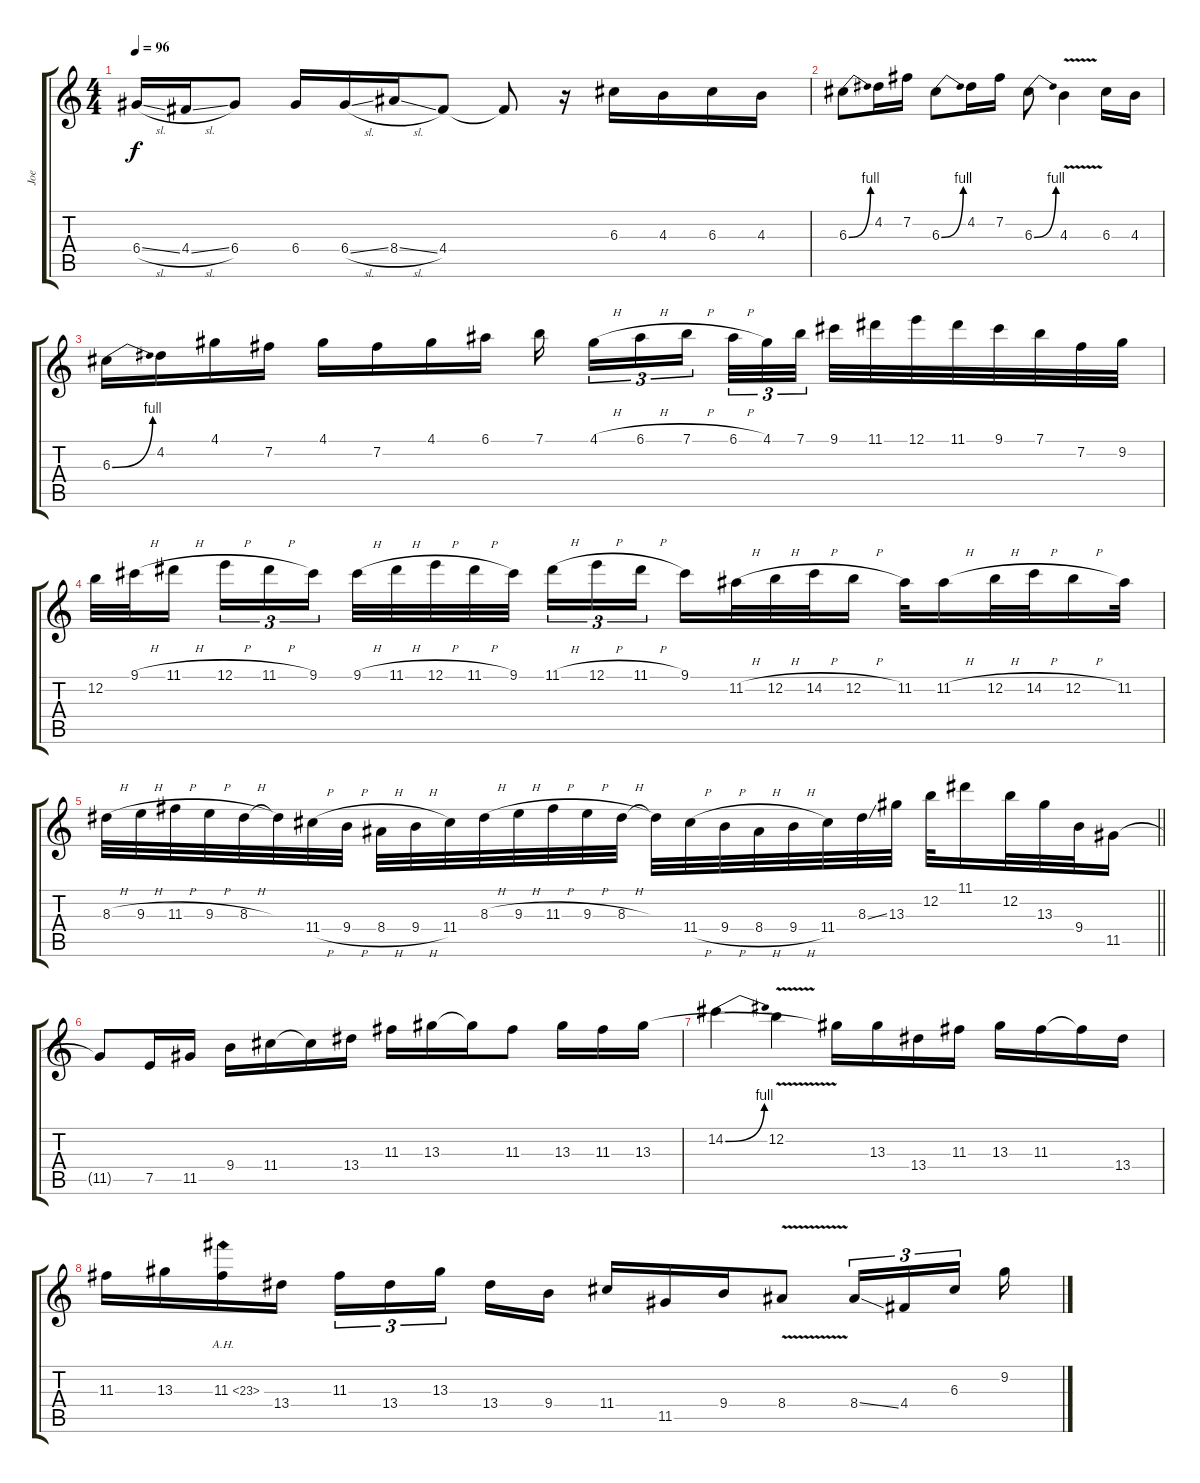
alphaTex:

\track ("Joe" "Joe") {instrument distortionguitar}
\staff {score tabs}
\tuning (E4 B3 G3 D3 A2 E2) {hide}
\ts (4 4)
\tempo 96
\clef g2
\ks c
6.4{sl}.16{dy f} 4.4{sl}.16 6.4.8 6.4.16 6.4{sl}.16 8.4{sl}.16 4.4.8 4.4{t}.8 r.16 6.3.16 4.3.16 6.3.16 4.3.16 |
6.3{be (bend 0 0 60 4)}.8 4.2.16 7.2.16 6.3{be (bend 0 0 60 4)}.8 4.2.16 7.2.16 6.3{be (bend 0 0 60 4)}.8 4.3{v}.4 6.3.16 4.3.16 |
6.3{be (bend 0 0 60 4)}.16 4.2.16 4.1.16 7.2.16 4.1.16 7.2.16 4.1.16 6.1.16 7.1.16{beam splitsecondary} 4.1{h}.16{tu (3 2)} 6.1{h}.16{tu (3 2)} 7.1{h}.16{tu (3 2) beam splitsecondary} 6.1{h}.32{tu (3 2)} 4.1.32{tu (3 2)} 7.1.32{tu (3 2)} 9.1.32 11.1.32 12.1.32 11.1.32 9.1.32 7.1.32 7.2.32 9.2.32 |
12.2.32 9.1{h}.32 11.1{h}.16{beam splitsecondary} 12.1{h}.16{tu (3 2)} 11.1{h}.16{tu (3 2)} 9.1.16{tu (3 2)} 9.1{h}.32 11.1{h}.32 12.1{h}.32 11.1{h}.32 9.1.32{beam splitsecondary} 11.1{h}.16{tu (3 2)} 12.1{h}.16{tu (3 2)} 11.1{h}.16{tu (3 2)} 9.1.16 11.2{h}.32 12.2{h}.32 14.2{h}.32 12.2{h}.16 11.2.32 11.2{h}.16 12.2{h}.32 14.2{h}.32 12.2{h}.16 11.2.32 |
\barLineRight lightlight
8.3{h}.32 9.3{h}.32 11.3{h}.32 9.3{h}.32 8.3{h}.32 8.3{t}.32 11.4{h}.32 9.4{h}.32 8.4{h}.32 9.4{h}.32 11.4.32 8.3{h}.32 9.3{h}.32 11.3{h}.32 9.3{h}.32 8.3{h}.32 8.3{t}.32 11.4{h}.32 9.4{h}.32 8.4{h}.32 9.4{h}.32 11.4.32 8.3{ss}.32 13.3.32 12.2.32 11.1.16 12.2.32 13.3.32 9.4.32 11.5.16 |
11.5{t}.8 7.5.16 11.5.16 9.4.16 11.4.16 11.4{t}.16 13.4.16 11.3.16 13.3.16 13.3{t}.16 11.3.8 13.3.16 11.3.16 13.3.16 |
14.2{be (bend 0 0 60 4)}.4 12.2{v}.4 13.3{t}.16 13.3.16 13.4.16 11.3.16 13.3.16 11.3.16 11.3{t}.16 13.4.16 |
11.3.16 13.3.16 11.3{ah 12}.16 13.4.16 11.3.16{tu (3 2)} 13.4.16{tu (3 2)} 13.3.16{tu (3 2) beam splitsecondary} 13.4.16 9.4.16 11.4.16 11.5.16 9.4.16 8.4{v}.8 8.4{ss}.16{tu (3 2)} 4.4.16{tu (3 2)} 6.3.16{tu (3 2) beam splitsecondary} 9.2.16
